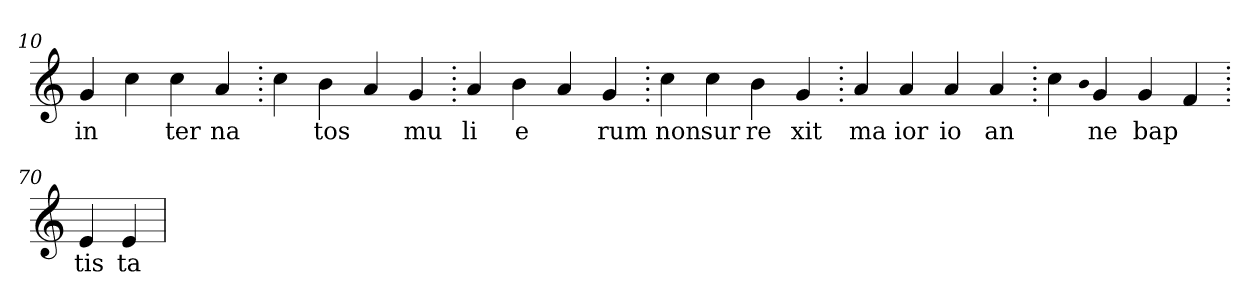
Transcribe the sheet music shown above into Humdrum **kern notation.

**kern	**text
*part1	*part1
*staff1	*staff1
*clefG2	*
=10.	=10.
4g	in
4cc	.
4cc	ter
4a	na
=20.	=20.
4cc	.
4b	tos
4a	.
4g	mu
=30.	=30.
4a	li
4b	e
4a	.
4g	rum
=40.	=40.
4cc	non
4cc	sur
4b	re
4g	xit
=50.	=50.
4a	ma
4a	ior
4a	io
4a	an
=60.	=60.
4cc	.
qqb	.
4g	ne
4g	bap
4f	.
=70.	=70.
4e	tis
4e	ta
=	=
*-	*-
